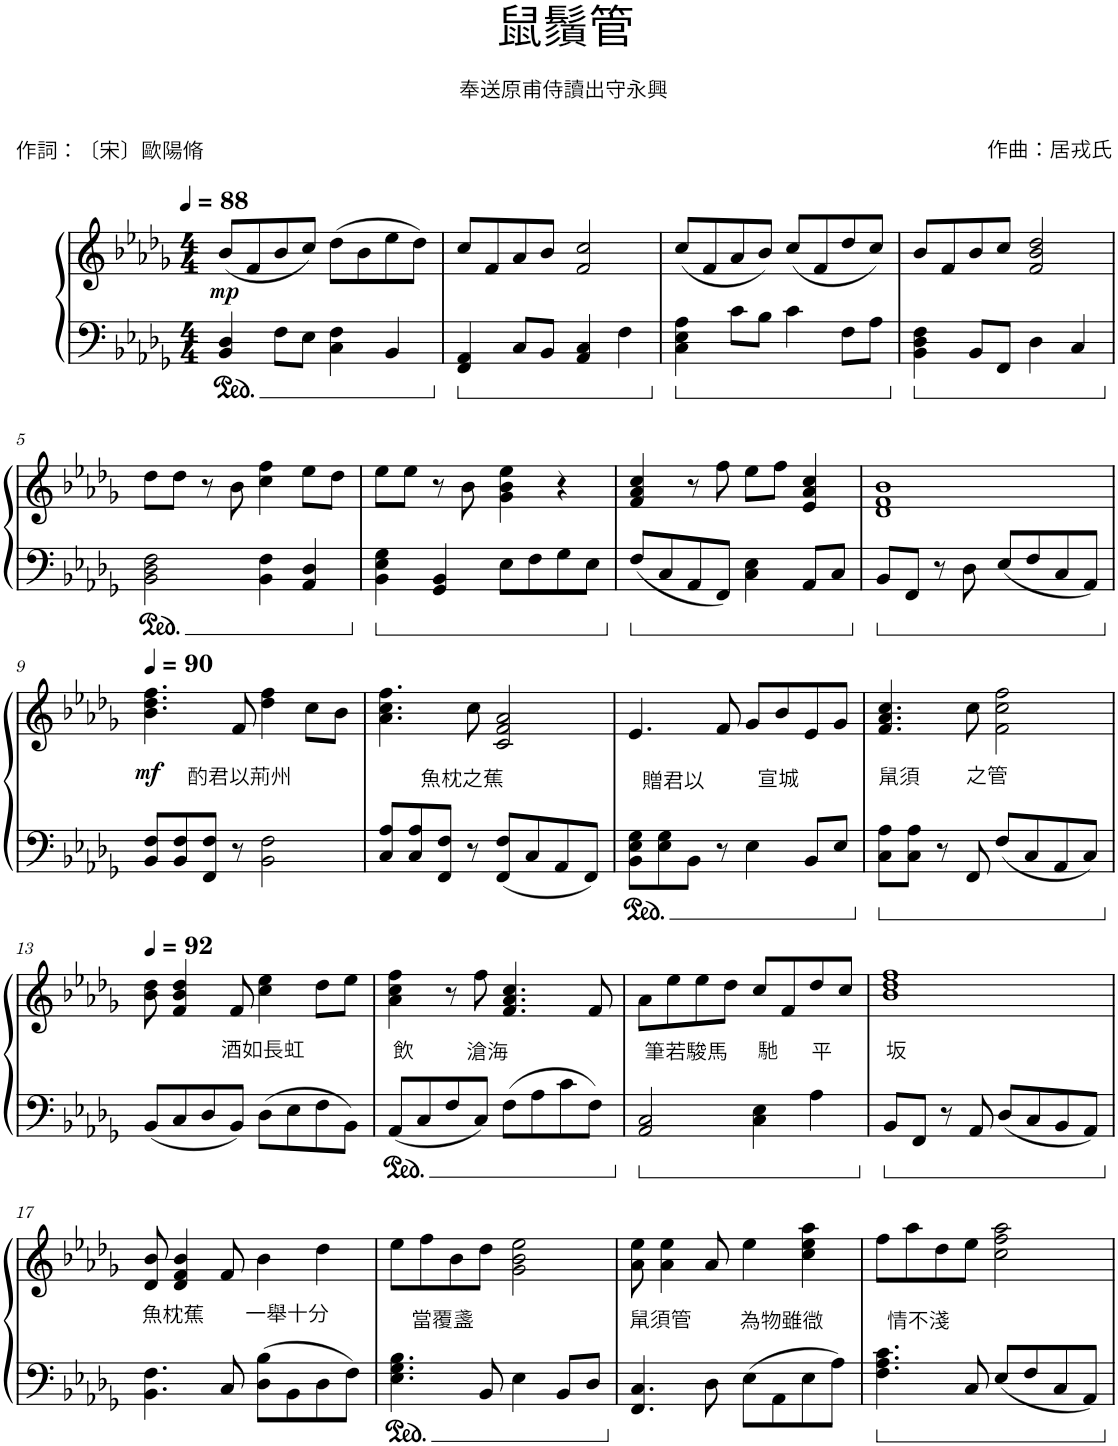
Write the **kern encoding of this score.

**kern	**kern	**text	**dynam
*part1	*part1	*part1	*part1
*staff2	*staff1	*staff1	*staff1/2
*I"Piano	*	*	*
*I'Pno.	*	*	*
*clefF4	*clefG2	*	*
*k[b-e-a-d-g-]	*k[b-e-a-d-g-]	*	*
*M4/4	*M4/4	*	*
*MM88	*MM88	*	*
=1	=1	=1	=1
!	!	!	!LO:DY:b
4BB-/ 4D-/	(8b-/L	.	mp
.	8f/	.	.
8F\L	8b-/	.	.
8E-\J	8cc/J)	.	.
4C\ 4F\	(8dd-\L	.	.
.	8b-\	.	.
4BB-/	8ee-\	.	.
.	8dd-\J)	.	.
=2	=2	=2	=2
4FF/ 4AA-/	8cc/L	.	.
.	8f/	.	.
8C/L	8a-/	.	.
8BB-/J	8b-/J	.	.
4AA-/ 4C/	2f/ 2cc/	.	.
4F\	.	.	.
=3	=3	=3	=3
4C\ 4E-\ 4A-\	(8cc/L	.	.
.	8f/	.	.
8c\L	8a-/	.	.
8B-\J	8b-/J)	.	.
4c\	(8cc/L	.	.
.	8f/	.	.
8F\L	8dd-/	.	.
8A-\J	8cc/J)	.	.
=4	=4	=4	=4
4BB-\ 4D-\ 4F\	8b-/L	.	.
.	8f/	.	.
8BB-/L	8b-/	.	.
8FF/J	8cc/J	.	.
4D-\	2f/ 2b-/ 2dd-/	.	.
4C/	.	.	.
!!LO:LB:g=z
=5	=5	=5	=5
2BB-\ 2D-\ 2F\	8dd-\L	.	.
.	8dd-\J	.	.
.	8r	.	.
.	8b-\	.	.
4BB-\ 4F\	4cc\ 4ff\	.	.
4AA-/ 4D-/	8ee-\L	.	.
.	8dd-\J	.	.
=6	=6	=6	=6
4BB-\ 4E-\ 4G-\	8ee-\L	.	.
.	8ee-\J	.	.
4GG-/ 4BB-/	8r	.	.
.	8b-\	.	.
8E-\L	4g-\ 4b-\ 4ee-\	.	.
8F\	.	.	.
8G-\	4r	.	.
8E-\J	.	.	.
=7	=7	=7	=7
8F/L	4f/ 4a-/ 4cc/	.	.
8C/	.	.	.
8AA-/	8r	.	.
8FF/J	8ff\	.	.
4C\ 4E-\	8ee-\L	.	.
.	8ff\J	.	.
8AA-/L	4e-/ 4a-/ 4cc/	.	.
8C/J	.	.	.
=8	=8	=8	=8
8BB-/L	1d- 1f 1b-	.	.
8FF/J	.	.	.
8r	.	.	.
8D-\	.	.	.
8E-/L	.	.	.
8F/	.	.	.
8C/	.	.	.
8AA-/J	.	.	.
!!LO:LB:g=z
=9	=9	=9	=9
*	*MM90	*	*
!	!	!LO:LY:b	!LO:DY:b
8BB-/ 8F/L	4.b-\ 4.dd-\ 4.ff\	酌君以荊州	mf
8BB-/ 8F/	.	.	.
8FF/ 8F/J	.	.	.
8r	8f/	.	.
2BB-\ 2F\	4dd-\ 4ff\	.	.
.	8cc\L	.	.
.	8b-\J	.	.
=10	=10	=10	=10
!	!	!LO:LY:b	!
8C/ 8A-/L	4.a-\ 4.cc\ 4.ff\	魚枕之蕉	.
8C/ 8A-/	.	.	.
8FF/ 8F/J	.	.	.
8r	8cc\	.	.
8FF/ 8F/L	2c/ 2f/ 2a-/	.	.
8C/	.	.	.
8AA-/	.	.	.
8FF/J	.	.	.
=11	=11	=11	=11
!	!	!LO:LY:b	!
8BB-\ 8E-\ 8G-\L	4.e-/	贈君以	.
8E-\ 8G-\	.	.	.
8BB-\J	.	.	.
8r	8f/	.	.
!	!	!LO:LY:b	!
4E-\	8g-/L	宣城	.
.	8b-/	.	.
8BB-/L	8e-/	.	.
8E-/J	8g-/J	.	.
=12	=12	=12	=12
!	!	!LO:LY:b	!
8C\ 8A-\L	4.f/ 4.a-/ 4.cc/	䑕須	.
8C\ 8A-\J	.	.	.
8r	.	.	.
8FF/	8cc\	.	.
!	!	!LO:LY:b	!
8F/L	2f\ 2cc\ 2ff\	之管	.
8C/	.	.	.
8AA-/	.	.	.
8C/J	.	.	.
!!LO:LB:g=z
=13	=13	=13	=13
*	*MM92	*	*
!	!	!LO:LY:b	!
8BB-/L	8b-\ 8dd-\	酒如長虹	.
8C/	4f/ 4b-/ 4dd-/	.	.
8D-/	.	.	.
8BB-/J	8f/	.	.
8D-\L	4cc\ 4ee-\	.	.
8E-\	.	.	.
8F\	8dd-\L	.	.
8BB-\J	8ee-\J	.	.
=14	=14	=14	=14
!	!	!LO:LY:b	!
8AA-/L	4a-\ 4cc\ 4ff\	飲	.
8C/	.	.	.
8F/	8r	.	.
!	!	!LO:LY:b	!
8C/J	8ff\	滄海	.
8F\L	4.f/ 4.a-/ 4.cc/	.	.
8A-\	.	.	.
8c\	.	.	.
8F\J	8f/	.	.
=15	=15	=15	=15
!	!	!LO:LY:b	!
2AA-/ 2C/	8a-\L	筆若駿馬	.
.	8ee-\	.	.
.	8ee-\	.	.
.	8dd-\J	.	.
!	!	!LO:LY:b	!
4C\ 4E-\	8cc/L	馳	.
.	8f/	.	.
!	!	!LO:LY:b	!
4A-\	8dd-/	平	.
.	8cc/J	.	.
=16	=16	=16	=16
!	!	!LO:LY:b	!
8BB-/L	1b- 1dd- 1ff	坂	.
8FF/J	.	.	.
8r	.	.	.
8AA-/	.	.	.
8D-/L	.	.	.
8C/	.	.	.
8BB-/	.	.	.
8AA-/J	.	.	.
!!LO:LB:g=z
=17	=17	=17	=17
!	!	!LO:LY:b	!
4.BB-\ 4.F\	8d-/ 8b-/	魚枕蕉	.
.	4d-/ 4f/ 4b-/	.	.
8C/	8f/	.	.
!	!	!LO:LY:b	!
8D-\ 8B-\L	4b-\	一舉十分	.
8BB-\	.	.	.
8D-\	4dd-\	.	.
8F\J	.	.	.
=18	=18	=18	=18
!	!	!LO:LY:b	!
4.E-\ 4.G-\ 4.B-\	8ee-\L	當覆盞	.
.	8ff\	.	.
.	8b-\	.	.
8BB-/	8dd-\J	.	.
4E-\	2g-\ 2b-\ 2ee-\	.	.
8BB-/L	.	.	.
8D-/J	.	.	.
=19	=19	=19	=19
!	!	!LO:LY:b	!
4.FF/ 4.C/	8a-\ 8ee-\	䑕須管	.
.	4a-\ 4ee-\	.	.
8D-\	8a-/	.	.
!	!	!LO:LY:b	!
8E-\L	4ee-\	為物雖㣲	.
8AA-\	.	.	.
8E-\	4cc\ 4ee-\ 4aa-\	.	.
8A-\J	.	.	.
=20	=20	=20	=20
!	!	!LO:LY:b	!
4.F\ 4.A-\ 4.c\	8ff\L	情不淺	.
.	8aa-\	.	.
.	8dd-\	.	.
8C/	8ee-\J	.	.
8E-/L	2cc\ 2ff\ 2aa-\	.	.
8F/	.	.	.
8C/	.	.	.
8AA-/J	.	.	.
=	=	=	=
*-	*-	*-	*-
